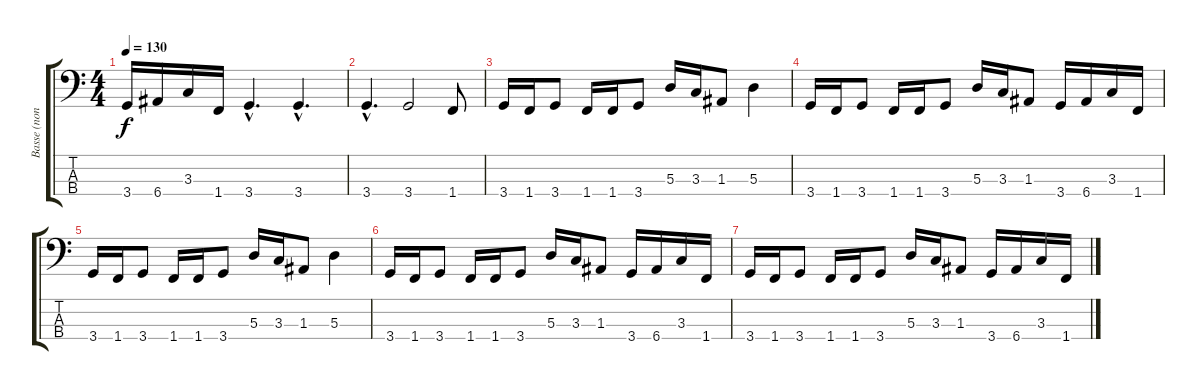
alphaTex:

\track ("Basse (non finie)" "Basse (non") {instrument electricbassfinger}
\staff {score tabs}
\tuning (G2 D2 A1 E1) {hide}
\ts (4 4)
\tempo 130
\clef f4
\ks c
3.4.16{dy f} 6.4.16 3.3.16 1.4.16 3.4{hac}.4{d} 3.4{hac}.4{d} |
3.4{hac}.4{d} 3.4.2 1.4.8 |
3.4.16 1.4.16 3.4.8 1.4.16 1.4.16 3.4.8 5.3.16 3.3.16 1.3.8 5.3.4 |
3.4.16 1.4.16 3.4.8 1.4.16 1.4.16 3.4.8 5.3.16 3.3.16 1.3.8 3.4.16 6.4.16 3.3.16 1.4.16 |
3.4.16 1.4.16 3.4.8 1.4.16 1.4.16 3.4.8 5.3.16 3.3.16 1.3.8 5.3.4 |
3.4.16 1.4.16 3.4.8 1.4.16 1.4.16 3.4.8 5.3.16 3.3.16 1.3.8 3.4.16 6.4.16 3.3.16 1.4.16 |
3.4.16 1.4.16 3.4.8 1.4.16 1.4.16 3.4.8 5.3.16 3.3.16 1.3.8 3.4.16 6.4.16 3.3.16 1.4.16
